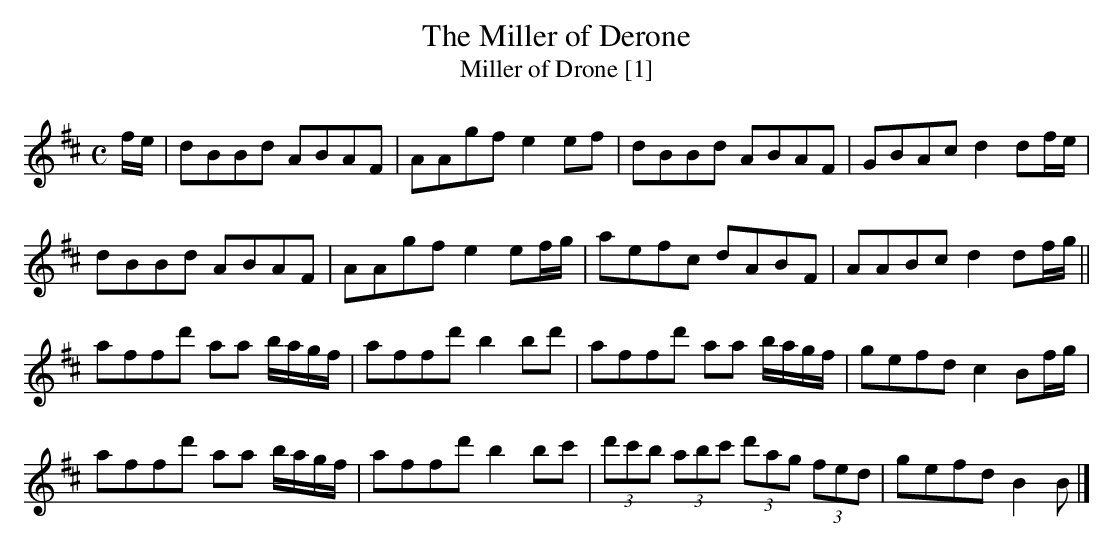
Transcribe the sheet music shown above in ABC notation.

X:1
T:Miller of Derone, The
T:Miller of Drone [1]
M:C
L:1/8
K:D
f/e/|dBBd ABAF|AAgf e2 ef|dBBd ABAF|GBAc d2 df/e/|
dBBd ABAF|AAgf e2 ef/g/|aefc dABF|AABc d2 df/g/||
affd' aa b/a/g/f/|affd' b2 bd'|affd' aa b/a/g/f/|gefd c2 Bf/g/|
affd' aa b/a/g/f/|affd' b2 bc'|(3d'c'b (3abc' (3d'ag (3fed|gefd B2B|]
